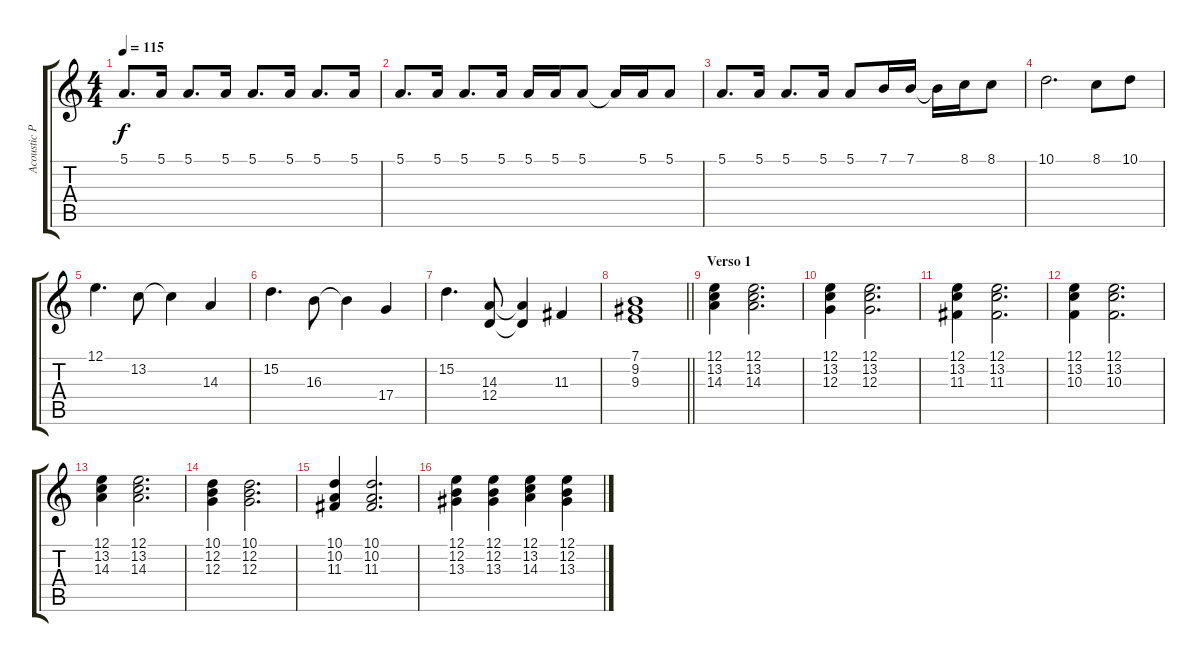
\track ("Acoustic Piano" "Acoustic P") {instrument acousticgrandpiano}
\staff {score tabs}
\tuning (E4 B3 G3 D3 A2 E2) {hide}
\ts (4 4)
\tempo 115
\clef g2
\ks c
5.1.8{d dy f volume 16 instrument acousticgrandpiano} 5.1.16 5.1.8{d} 5.1.16 5.1.8{d} 5.1.16 5.1.8{d} 5.1.16 |
5.1.8{d} 5.1.16 5.1.8{d} 5.1.16 5.1.16 5.1.16 5.1.8 5.1{t}.16 5.1.16 5.1.8 |
5.1.8{d} 5.1.16 5.1.8{d} 5.1.16 5.1.8 7.1.16 7.1.16 7.1{t}.16 8.1.16 8.1.8 |
10.1.2{d} 8.1.8 10.1.8 |
12.1.4{d} 13.2.8 13.2{t}.4 14.3.4 |
15.2.4{d} 16.3.8 16.3{t}.4 17.4.4 |
15.2.4{d} (14.3 12.4).8 (14.3{t} 12.4{t}).4 11.3.4 |
\barLineRight lightlight
(7.1 9.2 9.3).1 |
\section ("" "Verso 1")
(12.1 13.2 14.3).4{volume 10} (12.1 13.2 14.3).2{d} |
(12.1 13.2 12.3).4 (12.1 13.2 12.3).2{d} |
(12.1 13.2 11.3).4 (12.1 13.2 11.3).2{d} |
(12.1 13.2 10.3).4 (12.1 13.2 10.3).2{d} |
(12.1 13.2 14.3).4 (12.1 13.2 14.3).2{d} |
(10.1 12.2 12.3).4 (10.1 12.2 12.3).2{d} |
(10.1 10.2 11.3).4 (10.1 10.2 11.3).2{d} |
(12.1 12.2 13.3).4 (12.1 12.2 13.3).4 (12.1 13.2 14.3).4 (12.1 12.2 13.3).4
